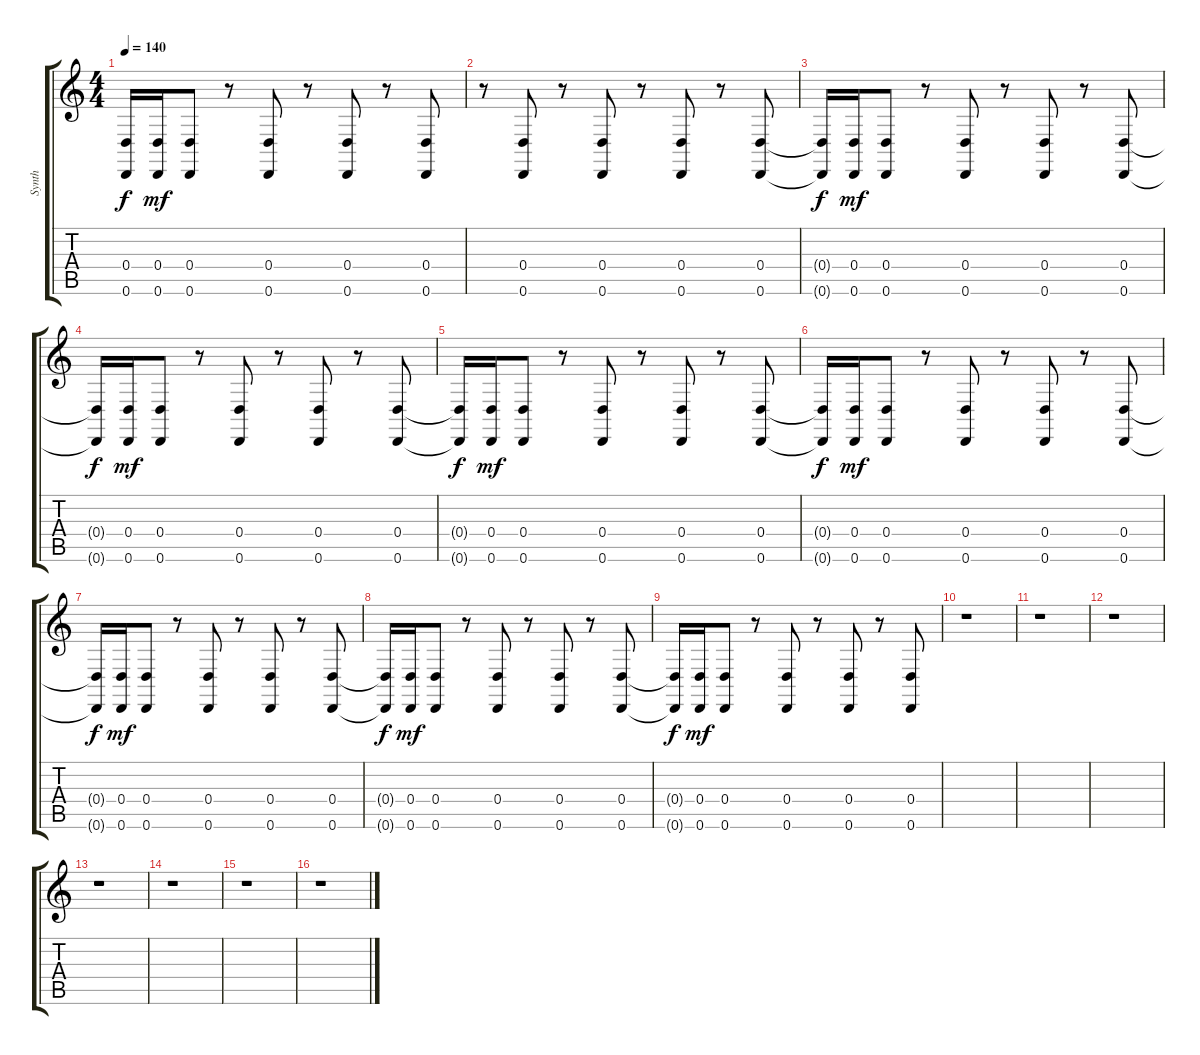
\track ("Synth" "Synth") {instrument lead1square}
\staff {score tabs}
\tuning (E4 B3 G3 D3 A2 D2) {hide}
\ts (4 4)
\tempo 140
\clef g2
\ks c
(0.4{t} 0.6{t}).16{dy f} (0.4 0.6).16{dy mf} (0.4 0.6).8 r.8 (0.4 0.6).8 r.8 (0.4 0.6).8 r.8 (0.4 0.6).8 |
r.8{volume 16} (0.4 0.6).8 r.8 (0.4 0.6).8 r.8 (0.4 0.6).8 r.8 (0.4 0.6).8 |
(0.4{t} 0.6{t}).16{dy f} (0.4 0.6).16{dy mf} (0.4 0.6).8 r.8 (0.4 0.6).8 r.8 (0.4 0.6).8 r.8 (0.4 0.6).8 |
(0.4{t} 0.6{t}).16{dy f} (0.4 0.6).16{dy mf} (0.4 0.6).8 r.8 (0.4 0.6).8 r.8 (0.4 0.6).8 r.8 (0.4 0.6).8 |
(0.4{t} 0.6{t}).16{dy f} (0.4 0.6).16{dy mf} (0.4 0.6).8 r.8 (0.4 0.6).8 r.8 (0.4 0.6).8 r.8 (0.4 0.6).8 |
(0.4{t} 0.6{t}).16{dy f} (0.4 0.6).16{dy mf} (0.4 0.6).8 r.8 (0.4 0.6).8 r.8 (0.4 0.6).8 r.8 (0.4 0.6).8 |
(0.4{t} 0.6{t}).16{dy f} (0.4 0.6).16{dy mf} (0.4 0.6).8 r.8 (0.4 0.6).8 r.8 (0.4 0.6).8 r.8 (0.4 0.6).8 |
(0.4{t} 0.6{t}).16{dy f} (0.4 0.6).16{dy mf} (0.4 0.6).8 r.8 (0.4 0.6).8 r.8 (0.4 0.6).8 r.8 (0.4 0.6).8 |
(0.4{t} 0.6{t}).16{dy f} (0.4 0.6).16{dy mf} (0.4 0.6).8 r.8 (0.4 0.6).8 r.8 (0.4 0.6).8 r.8 (0.4 0.6).8 |
r.1 |
r.1 |
r.1 |
r.1 |
r.1 |
r.1 |
r.1
